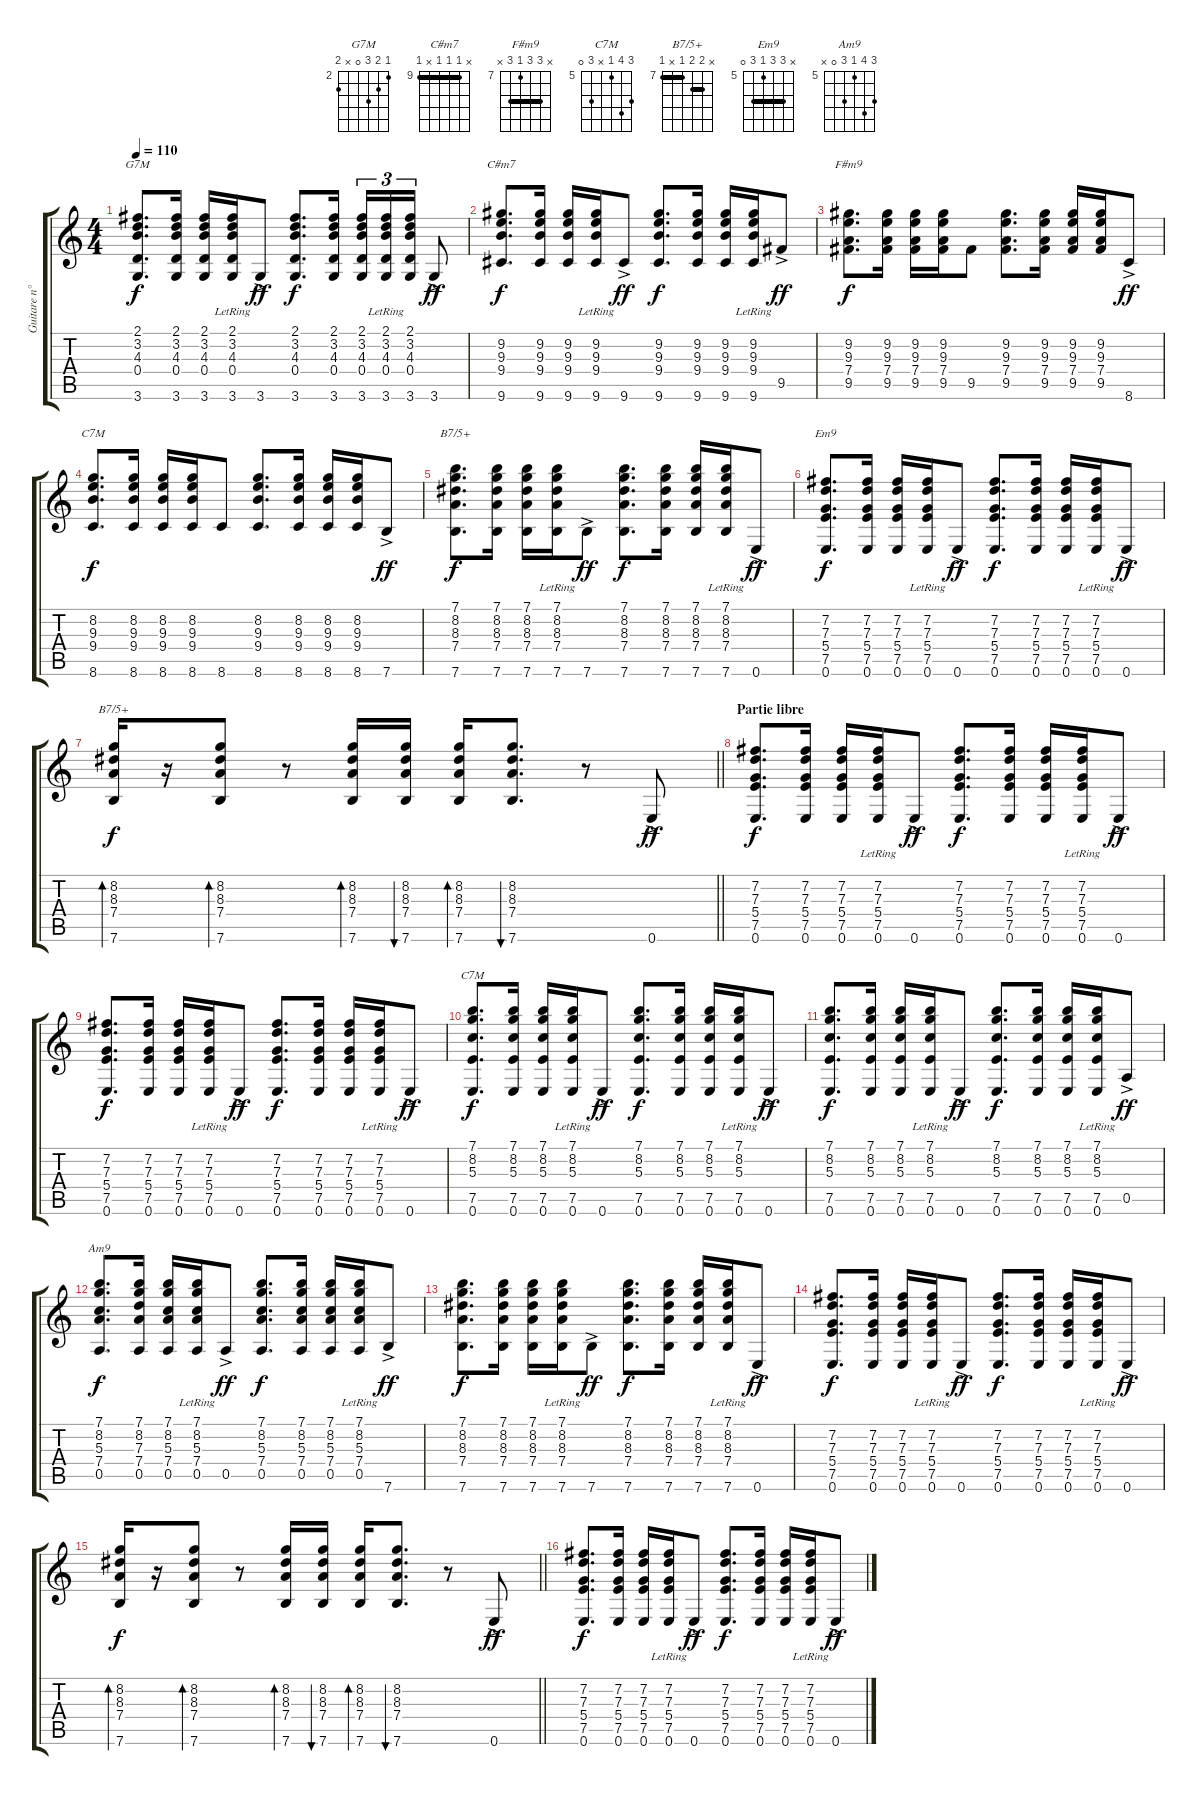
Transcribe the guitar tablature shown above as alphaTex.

\track ("Guitare n°1" "Guitare n°") {instrument acousticguitarsteel}
\staff {score tabs}
\tuning (E4 B3 G3 D3 A2 E2) {hide}
\chord ("G7M" 2 3 4 0 x 3) {firstfret 2}
\chord ("C#m7" x 9 9 9 x 9) {firstfret 9 barre 9}
\chord ("F#m9" x 9 9 7 9 x) {firstfret 7 barre 9}
\chord ("C7M" x 8 9 9 x 8) {firstfret 8 barre 8}
\chord ("B7/5+" 7 8 8 7 x 7) {firstfret 7 barre 7}
\chord ("Em9" x 7 7 5 7 0) {firstfret 5 barre 7}
\chord ("B7/5+" x 8 8 7 x 7) {firstfret 7 barre (7 8)}
\chord ("C7M" 7 8 5 x 7 0) {firstfret 5}
\chord ("Am9" 7 8 5 7 0 x) {firstfret 5}
\ts (4 4)
\tempo 110
\clef g2
\ks c
(2.1 3.2 4.3 0.4 3.6).8{d ch "G7M" dy f} (2.1 3.2 4.3 0.4 3.6).16 (2.1 3.2 4.3 0.4 3.6).16 (2.1 3.2 4.3 0.4 3.6{lr}).16 3.6{ac}.8{dy ff} (2.1 3.2 4.3 0.4 3.6).8{d dy f} (2.1 3.2 4.3 0.4 3.6).16 (2.1 3.2 4.3 0.4 3.6).16{tu (3 2)} (2.1 3.2 4.3 0.4 3.6{lr}).16{tu (3 2)} (2.1 3.2 4.3 0.4 3.6).16{tu (3 2)} 3.6{ac}.8{dy ff} |
(9.2 9.3 9.4 9.6).8{d ch "C#m7" dy f} (9.2 9.3 9.4 9.6).16 (9.2 9.3 9.4 9.6).16 (9.2 9.3 9.4 9.6{lr}).16 9.6{ac}.8{dy ff} (9.2 9.3 9.4 9.6).8{d dy f} (9.2 9.3 9.4 9.6).16 (9.2 9.3 9.4 9.6).16 (9.2 9.3 9.4 9.6{lr}).16 9.5{ac}.8{dy ff} |
(9.2 9.3 7.4 9.5).8{d ch "F#m9" dy f} (9.2 9.3 7.4 9.5).16 (9.2 9.3 7.4 9.5).16 (9.2 9.3 7.4 9.5).16 9.5.8 (9.2 9.3 7.4 9.5).8{d} (9.2 9.3 7.4 9.5).16 (9.2 9.3 7.4 9.5).16 (9.2 9.3 7.4 9.5).16 8.6{ac}.8{dy ff} |
(8.2 9.3 9.4 8.6).8{d ch "C7M" dy f} (8.2 9.3 9.4 8.6).16 (8.2 9.3 9.4 8.6).16 (8.2 9.3 9.4 8.6).16 8.6.8 (8.2 9.3 9.4 8.6).8{d} (8.2 9.3 9.4 8.6).16 (8.2 9.3 9.4 8.6).16 (8.2 9.3 9.4 8.6).16 7.6{ac}.8{dy ff} |
(7.1 8.2 8.3 7.4 7.6).8{d ch "B7/5+" dy f} (7.1 8.2 8.3 7.4 7.6).16 (7.1 8.2 8.3 7.4 7.6).16 (7.1 8.2 8.3 7.4 7.6{lr}).16 7.6{ac}.8{dy ff} (7.1 8.2 8.3 7.4 7.6).8{d dy f} (7.1 8.2 8.3 7.4 7.6).16 (7.1 8.2 8.3 7.4 7.6).16 (7.1 8.2 8.3 7.4 7.6{lr}).16 0.6{ac}.8{dy ff} |
(7.2 7.3 5.4 7.5 0.6).8{d ch "Em9" dy f} (7.2 7.3 5.4 7.5 0.6).16 (7.2 7.3 5.4 7.5 0.6).16 (7.2 7.3 5.4 7.5 0.6{lr}).16 0.6{ac}.8{dy ff} (7.2 7.3 5.4 7.5 0.6).8{d dy f} (7.2 7.3 5.4 7.5 0.6).16 (7.2 7.3 5.4 7.5 0.6).16 (7.2 7.3 5.4 7.5 0.6{lr}).16 0.6{ac}.8{dy ff} |
\barLineRight lightlight
(8.2 8.3 7.4 7.6).16{bd 60 ch "B7/5+" dy f} r.16 (8.2 8.3 7.4 7.6).8{bd 60} r.8 (8.2 8.3 7.4 7.6).16{bd 60} (8.2 8.3 7.4 7.6).16{bu 60} (8.2 8.3 7.4 7.6).16{bd 60} (8.2 8.3 7.4 7.6).8{d bu 60} r.8 0.6{ac}.8{dy ff} |
\section ("" "Partie libre")
(7.2 7.3 5.4 7.5 0.6).8{d dy f} (7.2 7.3 5.4 7.5 0.6).16 (7.2 7.3 5.4 7.5 0.6).16 (7.2 7.3 5.4 7.5 0.6{lr}).16 0.6{ac}.8{dy ff} (7.2 7.3 5.4 7.5 0.6).8{d dy f} (7.2 7.3 5.4 7.5 0.6).16 (7.2 7.3 5.4 7.5 0.6).16 (7.2 7.3 5.4 7.5 0.6{lr}).16 0.6{ac}.8{dy ff} |
(7.2 7.3 5.4 7.5 0.6).8{d dy f} (7.2 7.3 5.4 7.5 0.6).16 (7.2 7.3 5.4 7.5 0.6).16 (7.2 7.3 5.4 7.5 0.6{lr}).16 0.6{ac}.8{dy ff} (7.2 7.3 5.4 7.5 0.6).8{d dy f} (7.2 7.3 5.4 7.5 0.6).16 (7.2 7.3 5.4 7.5 0.6).16 (7.2 7.3 5.4 7.5 0.6{lr}).16 0.6{ac}.8{dy ff} |
(7.1 8.2 5.3 7.5 0.6).8{d ch "C7M" dy f} (7.1 8.2 5.3 7.5 0.6).16 (7.1 8.2 5.3 7.5 0.6).16 (7.1 8.2 5.3 7.5 0.6{lr}).16 0.6{ac}.8{dy ff} (7.1 8.2 5.3 7.5 0.6).8{d dy f} (7.1 8.2 5.3 7.5 0.6).16 (7.1 8.2 5.3 7.5 0.6).16 (7.1 8.2 5.3 7.5 0.6{lr}).16 0.6{ac}.8{dy ff} |
(7.1 8.2 5.3 7.5 0.6).8{d dy f} (7.1 8.2 5.3 7.5 0.6).16 (7.1 8.2 5.3 7.5 0.6).16 (7.1 8.2 5.3 7.5 0.6{lr}).16 0.6{ac}.8{dy ff} (7.1 8.2 5.3 7.5 0.6).8{d dy f} (7.1 8.2 5.3 7.5 0.6).16 (7.1 8.2 5.3 7.5 0.6).16 (7.1 8.2 5.3 7.5 0.6{lr}).16 0.5{ac}.8{dy ff} |
(7.1 8.2 5.3 7.4 0.5).8{d ch "Am9" dy f} (7.1 8.2 7.3 7.4 0.5).16 (7.1 8.2 5.3 7.4 0.5).16 (7.1 8.2 5.3 7.4{lr} 0.5).16 0.5{ac}.8{dy ff} (7.1 8.2 5.3 7.4 0.5).8{d dy f} (7.1 8.2 5.3 7.4 0.5).16 (7.1 8.2 5.3 7.4 0.5).16 (7.1 8.2 5.3 7.4 0.5{lr}).16 7.6{ac}.8{dy ff} |
(7.1 8.2 8.3 7.4 7.6).8{d dy f} (7.1 8.2 8.3 7.4 7.6).16 (7.1 8.2 8.3 7.4 7.6).16 (7.1 8.2 8.3 7.4 7.6{lr}).16 7.6{ac}.8{dy ff} (7.1 8.2 8.3 7.4 7.6).8{d dy f} (7.1 8.2 8.3 7.4 7.6).16 (7.1 8.2 8.3 7.4 7.6).16 (7.1 8.2 8.3 7.4 7.6{lr}).16 0.6{ac}.8{dy ff} |
(7.2 7.3 5.4 7.5 0.6).8{d dy f} (7.2 7.3 5.4 7.5 0.6).16 (7.2 7.3 5.4 7.5 0.6).16 (7.2 7.3 5.4 7.5 0.6{lr}).16 0.6{ac}.8{dy ff} (7.2 7.3 5.4 7.5 0.6).8{d dy f} (7.2 7.3 5.4 7.5 0.6).16 (7.2 7.3 5.4 7.5 0.6).16 (7.2 7.3 5.4 7.5 0.6{lr}).16 0.6{ac}.8{dy ff} |
\barLineRight lightlight
(8.2 8.3 7.4 7.6).16{bd 60 dy f} r.16 (8.2 8.3 7.4 7.6).8{bd 60} r.8 (8.2 8.3 7.4 7.6).16{bd 60} (8.2 8.3 7.4 7.6).16{bu 60} (8.2 8.3 7.4 7.6).16{bd 60} (8.2 8.3 7.4 7.6).8{d bu 60} r.8 0.6{ac}.8{dy ff} |
(7.2 7.3 5.4 7.5 0.6).8{d dy f} (7.2 7.3 5.4 7.5 0.6).16 (7.2 7.3 5.4 7.5 0.6).16 (7.2 7.3 5.4 7.5 0.6{lr}).16 0.6{ac}.8{dy ff} (7.2 7.3 5.4 7.5 0.6).8{d dy f} (7.2 7.3 5.4 7.5 0.6).16 (7.2 7.3 5.4 7.5 0.6).16 (7.2 7.3 5.4 7.5 0.6{lr}).16 0.6{ac}.8{dy ff}
